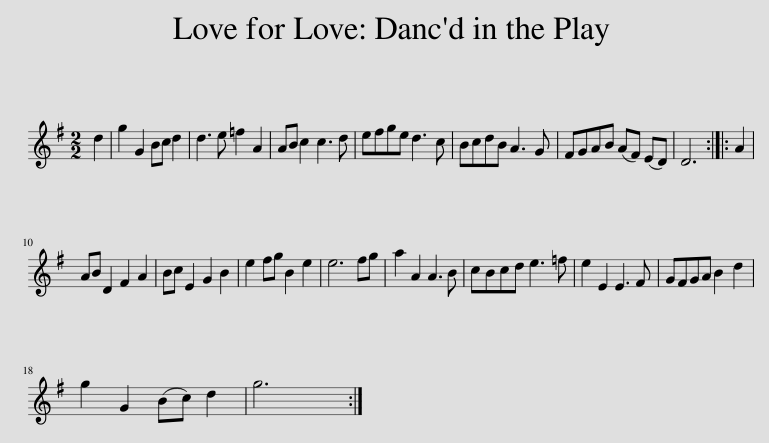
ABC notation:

X:1
L:1/8
M:2/2
I:linebreak $
K:G
V:1 treble
V:1
 d2 | g2 G2 Bc d2 | d3 e =f2 A2 | AB c2 c3 d | efge d3 c | %5
 BcdB A3 G | FGAB (AF) (ED) | D6 :: A2 |$ AB D2 F2 A2 | %10
 Bc E2 G2 B2 | e2 fg B2 e2 | e6 fg | a2 A2 A3 B | cBcd e3 =f | %15
 e2 E2 E3 F | GFGA B2 d2 |$ g2 G2 (Bc) d2 | g6 :| %19
